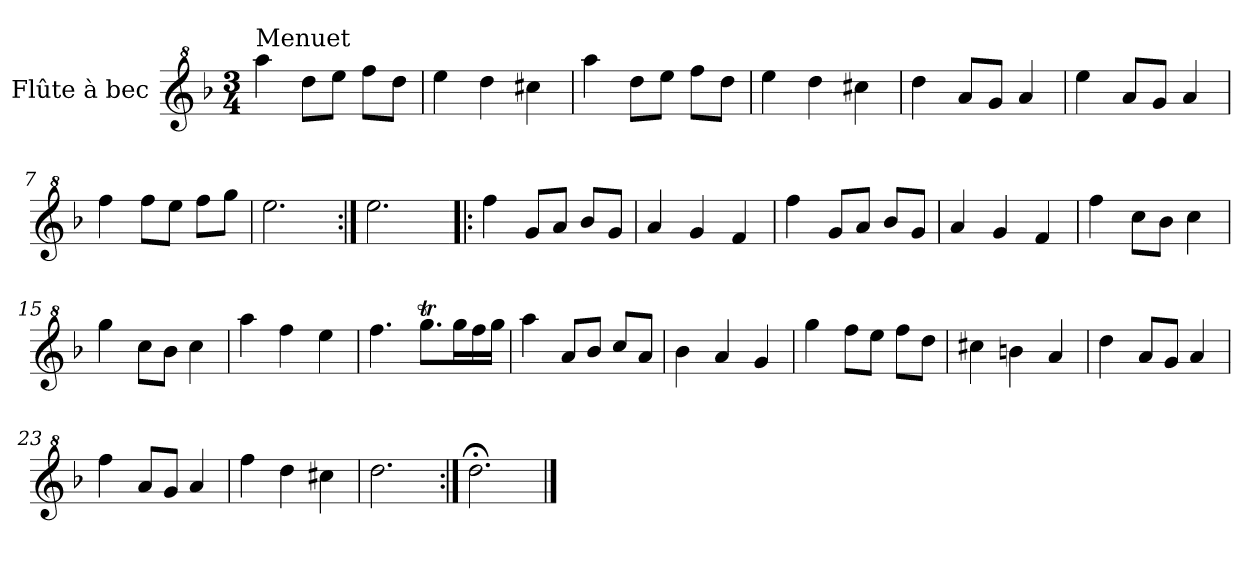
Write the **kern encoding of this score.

**kern
*part1
*staff1
*I"Flûte à bec
*I'Fl. Bec
*clefG^2
*k[b-]
*M3/4
=1
!LO:TX:a:t=Menuet
4aaa\
8ddd\L
8eee\J
8fff\L
8ddd\J
=2
4eee\
4ddd\
4ccc#X\
=3
4aaa\
8ddd\L
8eee\J
8fff\L
8ddd\J
=4
4eee\
4ddd\
4ccc#X\
=5
4ddd\
8aa/L
8gg/J
4aa/
!!LO:LB:g=z
=6
4eee\
8aa/L
8gg/J
4aa/
=7
4fff\
8fff\L
8eee\J
8fff\L
8ggg\J
=8
2.eee\
=9:|!
2.eee\
=10!|:
4fff\
8gg/L
8aa/J
8bb-/L
8gg/J
=11
4aa/
4gg/
4ff/
!!LO:LB:g=z
=12
4fff\
8gg/L
8aa/J
8bb-/L
8gg/J
=13
4aa/
4gg/
4ff/
=14
4fff\
8ccc\L
8bb-\J
4ccc\
=15
4ggg\
8ccc\L
8bb-\J
4ccc\
=16
4aaa\
4fff\
4eee\
!!LO:LB:g=z
=17
4.fff\
8.gggT\L
16ggg\L
16fff\
16ggg\JJ
=18
4aaa\
8aa/L
8bb-/J
8ccc/L
8aa/J
=19
4bb-\
4aa/
4gg/
=20
4ggg\
8fff\L
8eee\J
8fff\L
8ddd\J
=21
4ccc#X\
4bbn\
4aa/
!!LO:LB:g=z
=22
4ddd\
8aa/L
8gg/J
4aa/
=23
4fff\
8aa/L
8gg/J
4aa/
=24
4fff\
4ddd\
4ccc#X\
=25
2.ddd\
=26:|!
2.ddd;<\
==
*-
